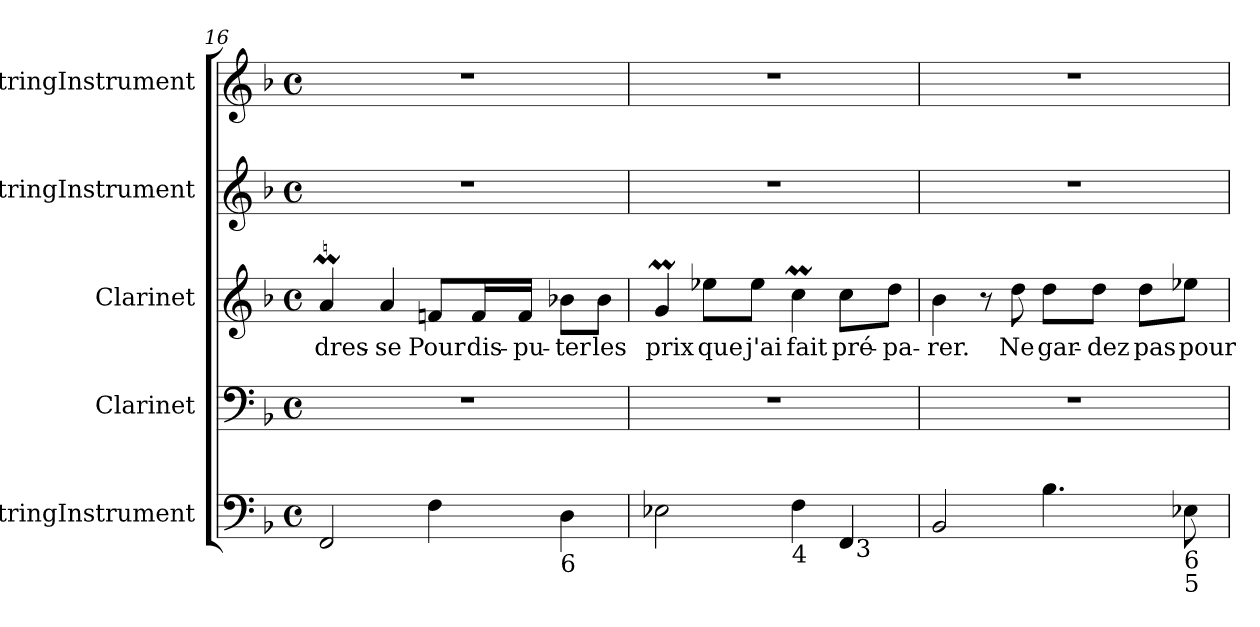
**kern	**kern	**kern	**text	**kern	**kern
*part5	*part4	*part3	*part3	*part2	*part1
*staff5	*staff4	*staff3	*staff3	*staff2	*staff1
*I"StringInstrument	*I"Clarinet	*I"Clarinet	*	*I"StringInstrument	*I"StringInstrument
*I'Str	*I'Cl	*I'Cl	*	*I'Str	*I'Str
*clefF4	*clefF4	*clefG2	*	*clefG2	*clefG2
*	*ITrd1c2	*ITrd1c2	*	*	*
*k[b-]	*k[b-e-a-]	*k[b-e-a-]	*	*k[b-]	*k[b-]
*F:	*E-:	*E-:	*	*F:	*F:
*M4/4	*M4/4	*M4/4	*	*M4/4	*M4/4
*met(c)	*met(c)	*met(c)	*	*met(c)	*met(c)
=16	=16	=16	=16	=16	=16
2FF/	1r	4gM/	-dres-	1r	1r
.	.	4g/	-se	.	.
4F\	.	8e-X/L	Pour	.	.
.	.	16e-/L	dis-	.	.
.	.	16e-/JJ	-pu-	.	.
!LO:TX:b:t=6	!	!	!	!	!
4D\	.	8a-\L	-ter	.	.
.	.	8a-\J	les	.	.
!!LO:LB:g=z
=17	=17	=17	=17	=17	=17
!LO:TX:b:t=6\n5	!	!	!	!	!
*^	*	*	*	*	*
2E-X\	2ryy	1r	4fM/	prix	1r	1r
.	.	.	8dd-X\L	que	.	.
.	.	.	8dd-\J	j'ai	.	.
!LO:TX:b:t=4	!	!	!	!	!	!
4F\	4ryy	.	4b-M\	fait	.	.
4FF/	32ryy	.	8b-\L	pré-	.	.
!	!LO:TX:b:t=3	!	!	!	!	!
.	8..ryy	.	.	.	.	.
.	.	.	8cc\J	-pa-	.	.
*v	*v	*	*	*	*	*
=18	=18	=18	=18	=18	=18
2BB-/	1r	4a-\	-rer.	1r	1r
.	.	8r	.	.	.
.	.	8cc\	Ne	.	.
4.B-\	.	8cc\L	gar-	.	.
.	.	8cc\J	-dez	.	.
.	.	8cc\L	pas	.	.
!LO:TX:b:t=6\n5	!	!	!	!	!
8E-X\	.	8dd-X\J	pour	.	.
=	=	=	=	=	=
*-	*-	*-	*-	*-	*-
